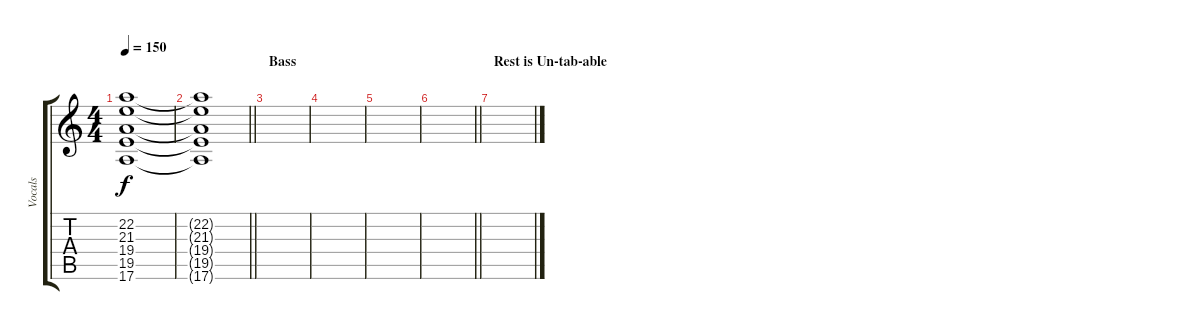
\track ("Vocals" "Vocals") {instrument tenorsax}
\staff {score tabs}
\tuning (E4 B3 G3 D3 A2 E2) {hide}
\ts (4 4)
\tempo 150
\clef g2
\ks c
(22.2{t} 21.3{t} 19.4{t} 19.5{t} 17.6{t}).1{dy f} |
\barLineRight lightlight
(22.2{t} 21.3{t} 19.4{t} 19.5{t} 17.6{t}).1 |
\section ("" "Bass")
|
|
|
\barLineRight lightlight
|
\section ("" "Rest is Un-tab-able")
